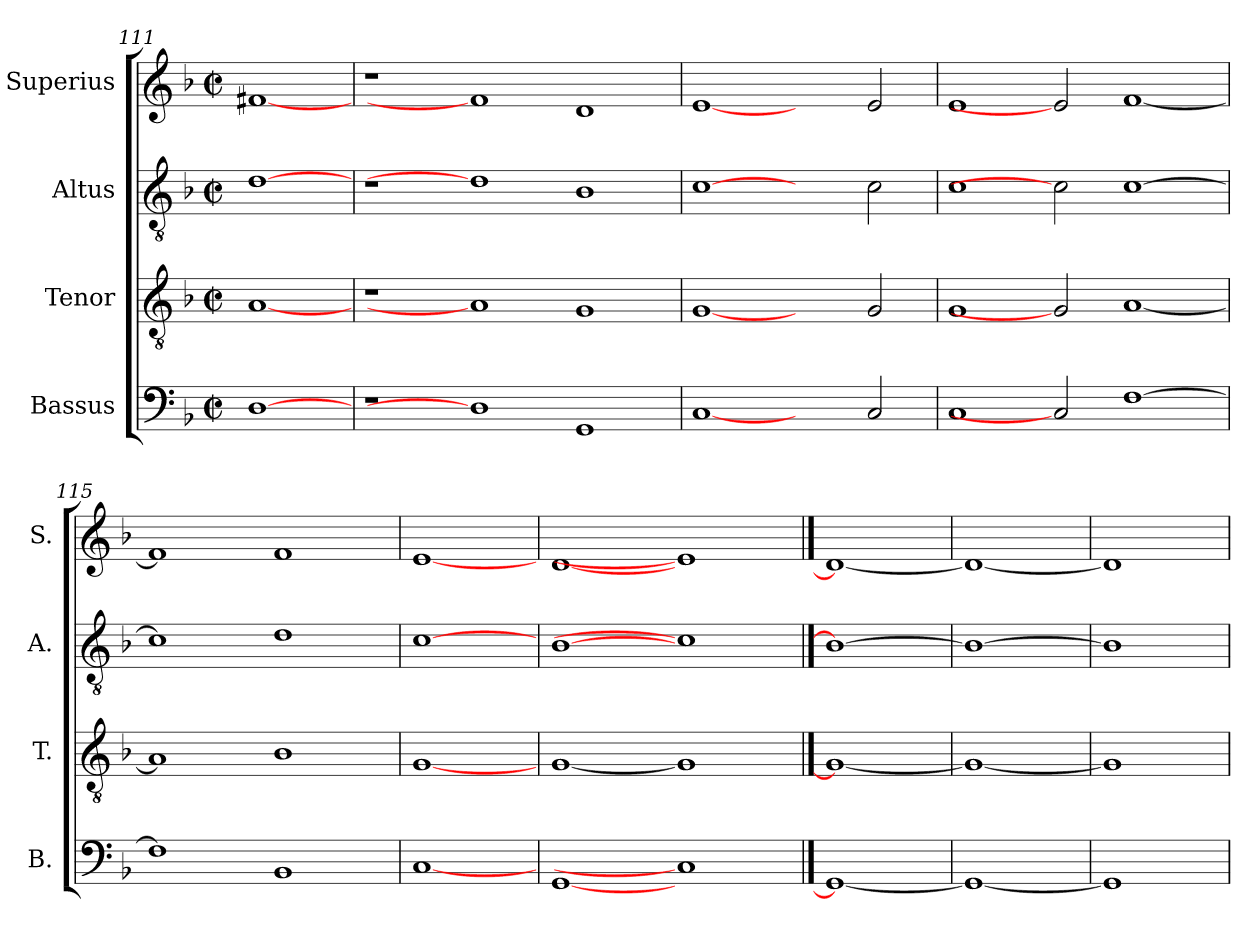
**kern	**kern	**kern	**kern
*part4	*part3	*part2	*part1
*staff4	*staff3	*staff2	*staff1
*I"Bassus	*I"Tenor	*I"Altus	*I"Superius
*I'B.	*I'T.	*I'A.	*I'S.
*clefF4	*clefGv2	*clefGv2	*clefG2
*	*ITrd7c12	*ITrd7c12	*
*k[b-]	*k[b-]	*k[b-]	*k[b-]
*F:	*F:	*F:	*F:
*M2/2	*M2/2	*M2/2	*M2/2
*met(c|)	*met(c|)	*met(c|)	*met(c|)
=111	=111	=111	=111
[1Di	[1AAi	[1Di	[1f#Xi
=112	=112	=112	=112
1r	1r	1r	1r
1Di]	1AAi]	1Di]	1f#i]
1GGi	1GGi	1BB-i	1di
!!LO:LB:g=z
=113	=113	=113	=113
[1Ci	[1GGi	[1Ci	[1ei
2ryy	2ryy	2ryy	2ryy
2Ci/	2GGi/	2Ci\	2ei/
=114	=114	=114	=114
1Ci	1GGi	1Ci	1ei
2Ci]	2GGi]	2Ci]	2ei]
[>1Fi	[<1AAi	[>1Ci	[<1fi
=115	=115	=115	=115
1Fi]	1AAi]	1Ci]	1fi]
1BB-i	1BB-i	1Di	1fi
=116	=116	=116	=116
[1Ci	[1GGi	[1Ci	[1ei
=117	=117	=117	=117
[1GGi	[1GGi	[1BB-i	[1di
1Ci]	1GGi]	1Ci]	1ei]
==118	==118	==118	==118
1GGi_	1GGi_	1BB-i_	1di_
=119	=119	=119	=119
1GGi_	1GGi_	1BB-i_	1di_
=120	=120	=120	=120
1GGi]	1GGi]	1BB-i]	1di]
=	=	=	=
*-	*-	*-	*-
